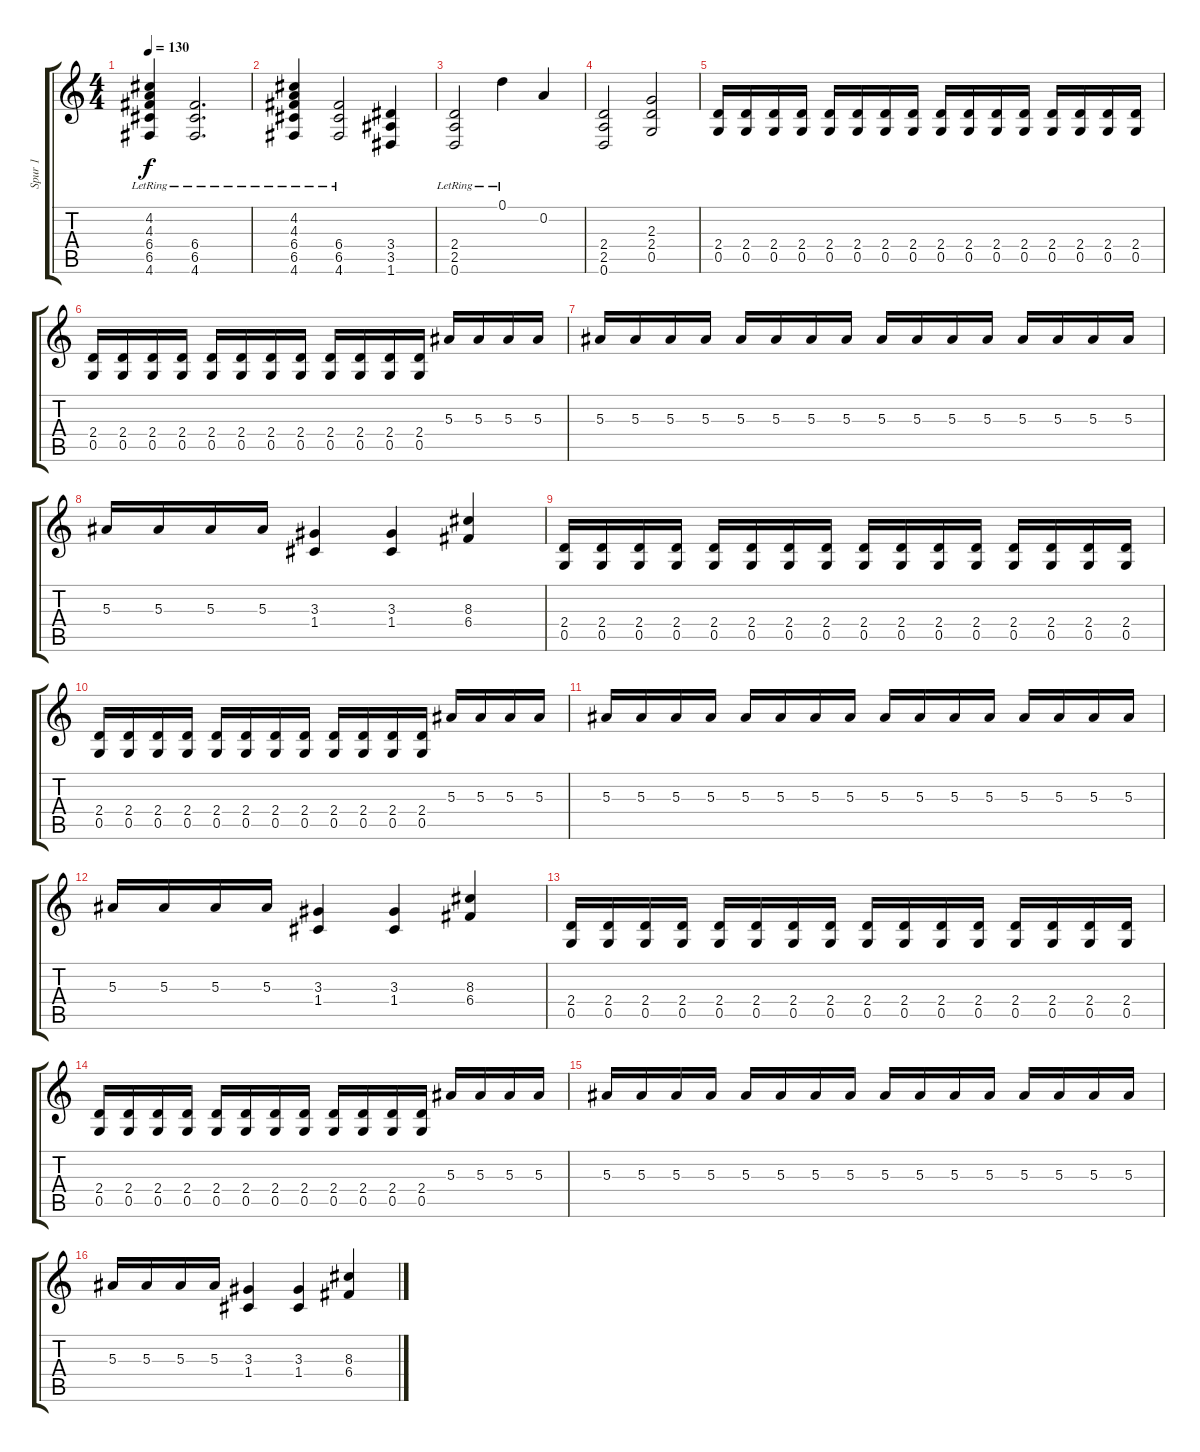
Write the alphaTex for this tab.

\track ("Spur 1" "Spur 1") {instrument distortionguitar}
\staff {score tabs}
\tuning (D4 A3 F3 C3 G2 D2) {hide}
\ts (4 4)
\tempo 130
\clef g2
\ks c
(4.2{lr} 4.3{lr} 6.4{lr} 6.5{lr} 4.6{lr}).4{dy f} (6.4{lr} 6.5{lr} 4.6{lr}).2{d} |
(4.2{lr} 4.3{lr} 6.4{lr} 6.5{lr} 4.6{lr}).4 (6.4{lr} 6.5{lr} 4.6{lr}).2 (3.4 3.5 1.6).4 |
(2.4{lr} 2.5{lr} 0.6{lr}).2 0.1{lr}.4 0.2.4 |
(2.4 2.5 0.6).2 (2.3 2.4 0.5).2 |
(2.4 0.5).16 (2.4 0.5).16 (2.4 0.5).16 (2.4 0.5).16 (2.4 0.5).16 (2.4 0.5).16 (2.4 0.5).16 (2.4 0.5).16 (2.4 0.5).16 (2.4 0.5).16 (2.4 0.5).16 (2.4 0.5).16 (2.4 0.5).16 (2.4 0.5).16 (2.4 0.5).16 (2.4 0.5).16 |
(2.4 0.5).16 (2.4 0.5).16 (2.4 0.5).16 (2.4 0.5).16 (2.4 0.5).16 (2.4 0.5).16 (2.4 0.5).16 (2.4 0.5).16 (2.4 0.5).16 (2.4 0.5).16 (2.4 0.5).16 (2.4 0.5).16 5.3.16 5.3.16 5.3.16 5.3.16 |
5.3.16 5.3.16 5.3.16 5.3.16 5.3.16 5.3.16 5.3.16 5.3.16 5.3.16 5.3.16 5.3.16 5.3.16 5.3.16 5.3.16 5.3.16 5.3.16 |
5.3.16 5.3.16 5.3.16 5.3.16 (3.3 1.4).4 (3.3 1.4).4 (8.3 6.4).4 |
(2.4 0.5).16 (2.4 0.5).16 (2.4 0.5).16 (2.4 0.5).16 (2.4 0.5).16 (2.4 0.5).16 (2.4 0.5).16 (2.4 0.5).16 (2.4 0.5).16 (2.4 0.5).16 (2.4 0.5).16 (2.4 0.5).16 (2.4 0.5).16 (2.4 0.5).16 (2.4 0.5).16 (2.4 0.5).16 |
(2.4 0.5).16 (2.4 0.5).16 (2.4 0.5).16 (2.4 0.5).16 (2.4 0.5).16 (2.4 0.5).16 (2.4 0.5).16 (2.4 0.5).16 (2.4 0.5).16 (2.4 0.5).16 (2.4 0.5).16 (2.4 0.5).16 5.3.16 5.3.16 5.3.16 5.3.16 |
5.3.16 5.3.16 5.3.16 5.3.16 5.3.16 5.3.16 5.3.16 5.3.16 5.3.16 5.3.16 5.3.16 5.3.16 5.3.16 5.3.16 5.3.16 5.3.16 |
5.3.16 5.3.16 5.3.16 5.3.16 (3.3 1.4).4 (3.3 1.4).4 (8.3 6.4).4 |
(2.4 0.5).16 (2.4 0.5).16 (2.4 0.5).16 (2.4 0.5).16 (2.4 0.5).16 (2.4 0.5).16 (2.4 0.5).16 (2.4 0.5).16 (2.4 0.5).16 (2.4 0.5).16 (2.4 0.5).16 (2.4 0.5).16 (2.4 0.5).16 (2.4 0.5).16 (2.4 0.5).16 (2.4 0.5).16 |
(2.4 0.5).16 (2.4 0.5).16 (2.4 0.5).16 (2.4 0.5).16 (2.4 0.5).16 (2.4 0.5).16 (2.4 0.5).16 (2.4 0.5).16 (2.4 0.5).16 (2.4 0.5).16 (2.4 0.5).16 (2.4 0.5).16 5.3.16 5.3.16 5.3.16 5.3.16 |
5.3.16 5.3.16 5.3.16 5.3.16 5.3.16 5.3.16 5.3.16 5.3.16 5.3.16 5.3.16 5.3.16 5.3.16 5.3.16 5.3.16 5.3.16 5.3.16 |
5.3.16 5.3.16 5.3.16 5.3.16 (3.3 1.4).4 (3.3 1.4).4 (8.3 6.4).4
